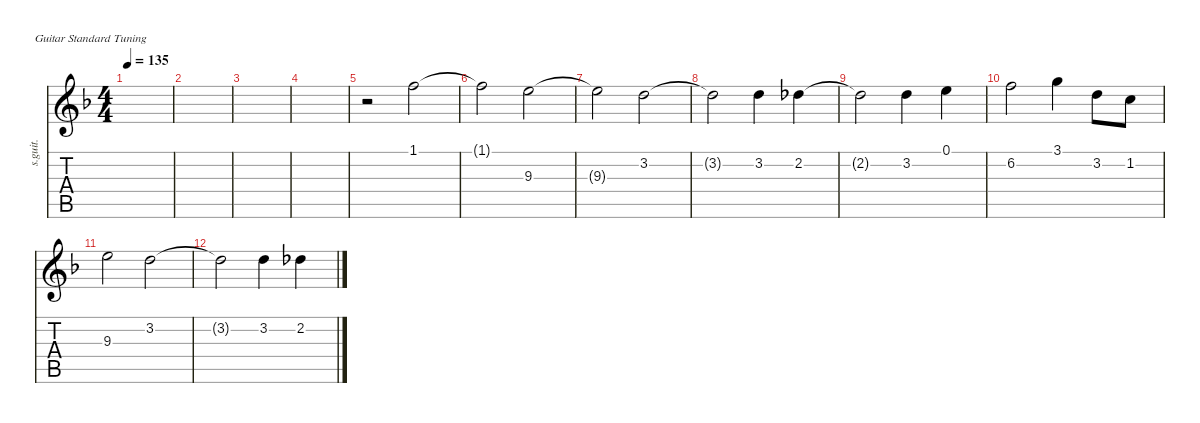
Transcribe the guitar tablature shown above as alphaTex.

\defaultSystemsLayout 4
\hideDynamics
\bracketExtendMode nobrackets
\track ("Steel Guitar" "s.guit.") {instrument acousticguitarsteel}
\staff {score tabs}
\tuning (E4 B3 G3 D3 A2 E2)
\ts (4 4)
\tempo 135
\clef g2
\ks dminor
|
|
|
|
r.2{beam Down} 1.1{acc forcenatural}.2{beam Down} |
1.1{t acc forcenatural}.2{beam Down} 9.3{acc forcenatural}.2{beam Down} |
9.3{t acc forcenatural}.2{beam Down} 3.2{acc forcenatural}.2{beam Down} |
3.2{t acc forcenatural}.2{beam Down} 3.2{acc forcenatural}.4{beam Down} 2.2{acc b}.4{beam Down} |
2.2{t acc b}.2{beam Down} 3.2{acc forcenatural}.4{beam Down} 0.1{acc forcenatural}.4{beam Down} |
6.2{acc forcenatural}.2{beam Down} 3.1{acc forcenatural}.4{beam Down} 3.2{acc forcenatural}.8{beam Down} 1.2{acc forcenatural}.8{beam Down} |
9.3{acc forcenatural}.2{beam Down} 3.2{acc forcenatural}.2{beam Down} |
3.2{t acc forcenatural}.2{beam Down} 3.2{acc forcenatural}.4{beam Down} 2.2{acc b}.4{beam Down}
